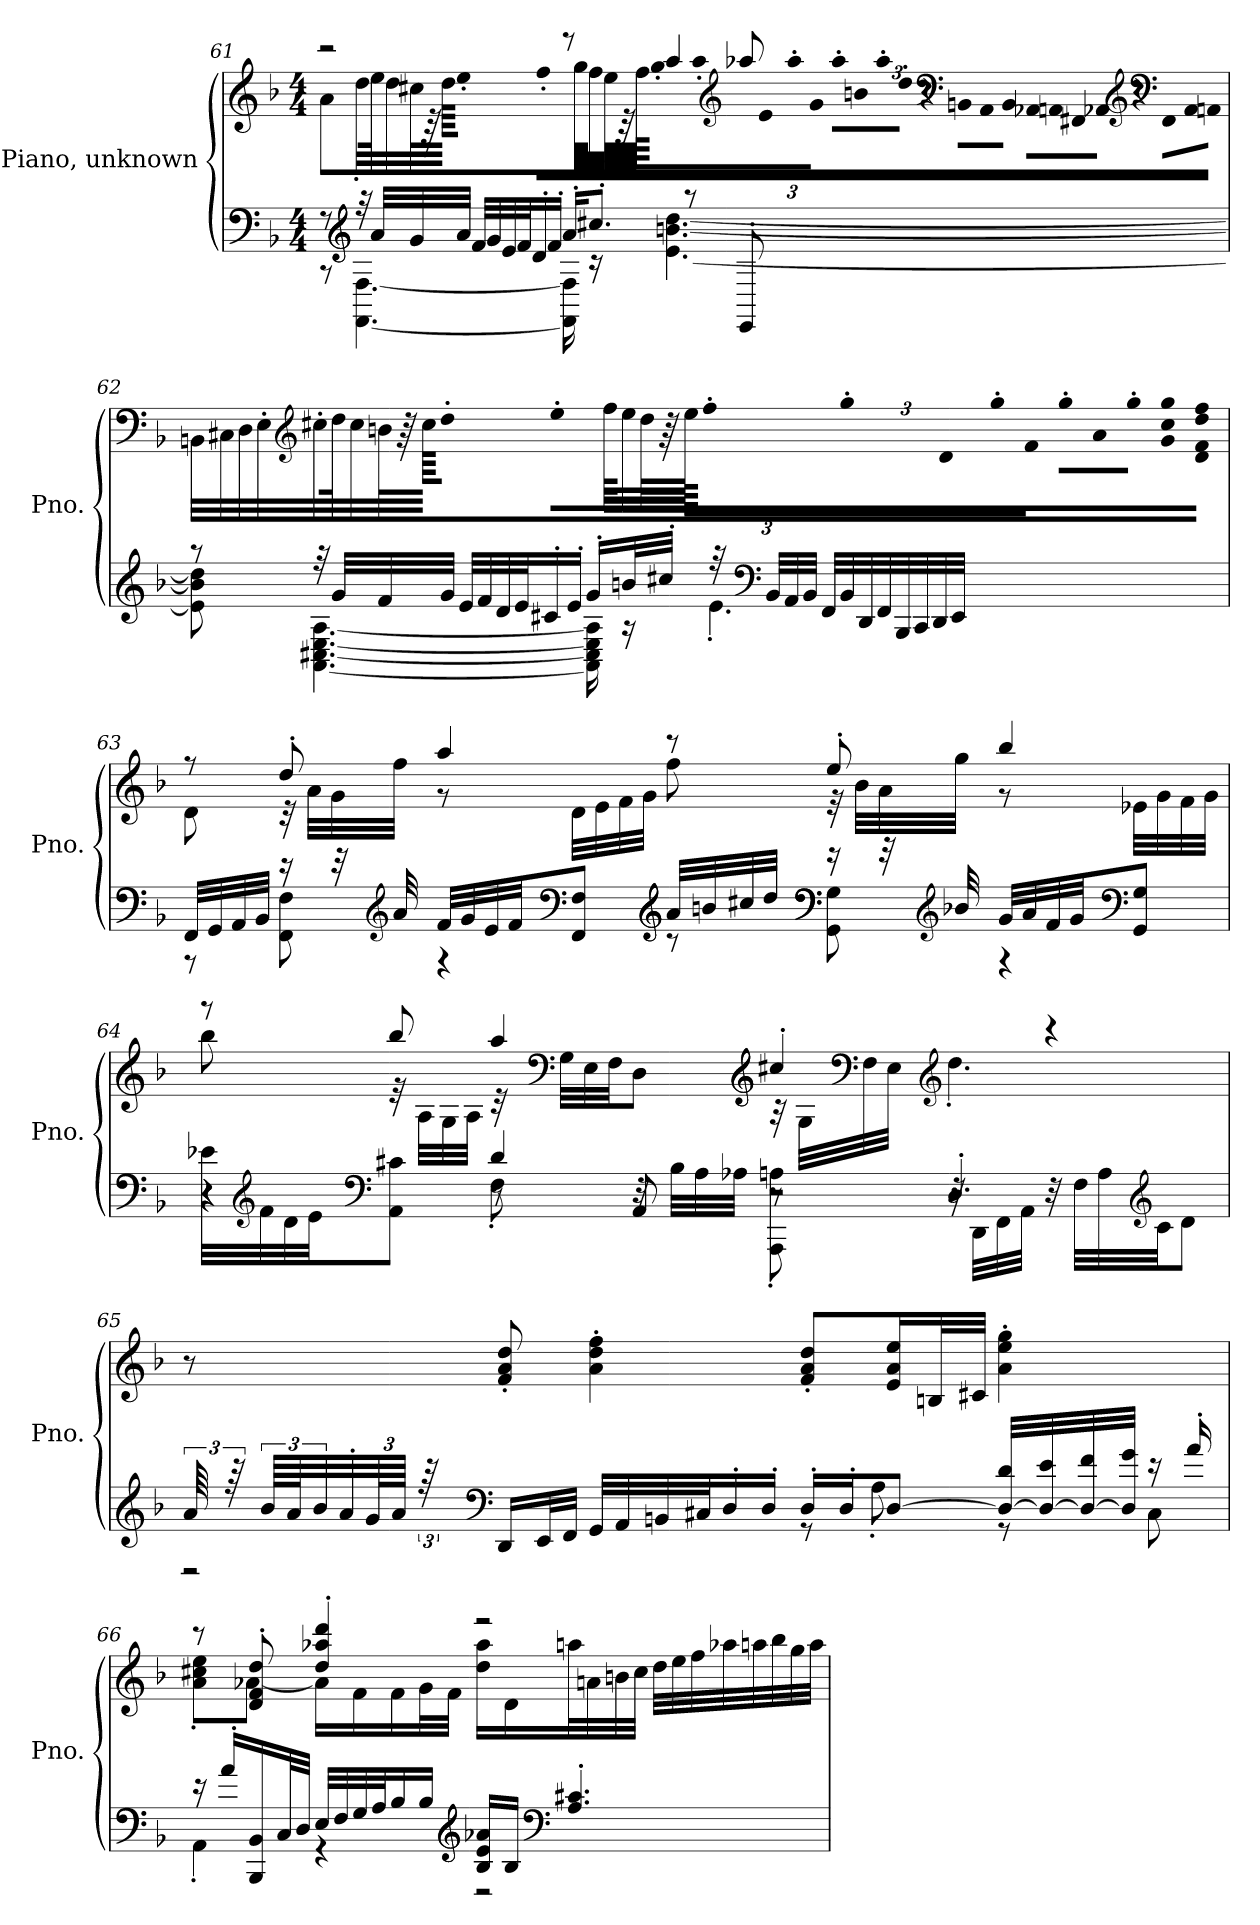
**kern	**kern
*part1	*part1
*staff2	*staff1
*I"Piano, unknown	*
*I'Pno.	*
!!LO:LB:g=z
*clefF4	*clefG2
*k[b-]	*k[b-]
*M4/4	*M4/4
=61	=61
*^	*^
8r	8r	2r	8a\L
*clefG2	*	*	*
32r	[4.FF\ [4.F\	.	32dd'\LL
*	*	*	*Xbrackettup
32a/LLL	.	.	96ee\K
.	.	.	48dd\
*	*	*	*brackettup
32g/	.	.	96cc#X\JJJk
.	.	.	96r
.	.	.	96dd\KLLL
32a/JJJ	.	.	32ee'\JJJ
32f/LLL	.	.	32ff'\LLL
*	*	*	*Xbrackettup
32g/	.	.	96gg\K
.	.	.	48ff\
*	*	*	*brackettup
32e/	.	.	96ee\JJJk
.	.	.	96r
.	.	.	96ff\KLLL
32f/J	.	.	32gg'\
16d'/	.	.	32aa'\
.	.	.	32e\
16f'/JJ	.	.	32aa'\
.	.	.	32g\JJJ
16a'/KL	16FF\] 16F\]	8r	32aa'\LLL
.	.	.	32bn\
8.cc#X'/J	16r	.	32aa'\
.	.	.	32dd'\JJJ
.	[4.e\ [4.bn\ [4.dd\	4aa/	32r
*	*	*clefF4	*
.	.	.	32BBn\LLL
.	.	.	32AA\
.	.	.	32BB\JJJ
8r	.	.	32AA-X\LLL
.	.	.	32AAn\
.	.	.	32FF#X\
.	.	.	32AA-X\JJJ
*	*	*clefG2	*
8EE'/	.	8aa-X/	32r
*	*	*clefF4	*
.	.	.	32FF#\LLL
.	.	.	32AA-\
.	.	.	32AAn\JJJ
*	*	*v	*v
!!LO:PB:g=z
=62	=62	=62
8r	8e\] 8b\] 8dd\]	32BBn\LLL
.	.	32C#X\
.	.	32D\
.	.	32E'\
*	*	*clefG2
32r	[4.AA\ [4.C#X\ [4.E\ [4.A\	32cc#X'\
*	*	*Xbrackettup
32g/LLL	.	96dd\K
.	.	48cc#\
*	*	*brackettup
32f/	.	96bn\JJJk
.	.	96r
.	.	96cc#\KLLL
32g/JJJ	.	32dd'\JJJ
32e/LLL	.	32ee'\LLL
*	*	*Xbrackettup
32f/	.	96ff\K
.	.	48ee\
*	*	*brackettup
32d/	.	96dd\JJJk
.	.	96r
.	.	96ee\KLLL
32e/J	.	32ff'\
16c#X'/	.	32gg'\
.	.	32d\
16e'/JJ	.	32gg'\
.	.	32f\JJJ
16g'/LL	16AA\] 16C#\] 16E\] 16A\]	32gg'\LLL
.	.	32a\J
32bn/L	16r	16gg'\JJ
32cc#X'/JJJ	.	.
32r	4.e'\	4g\ 4cc#\ 4gg\
*clefF4	*	*
32BB-/LLL	.	.
32AA/	.	.
32BB-/JJJ	.	.
32FF/LLL	.	.
32BB-/	.	.
32DD/	.	.
32FF/	.	.
32BBB-/	.	8d/ 8f/ 8dd/ 8ff/
32CC/	.	.
32DD/	.	.
32EE/JJJ	.	.
!!LO:LB:g=z
=63	=63	=63
*	*	*^
32FF/LLL	8r	8r	8d\
32GG/	.	.	.
32AA/	.	.	.
32BB-/JJJ	.	.	.
16r	8FF\ 8F\	8dd'/	32r
.	.	.	32a\LLL
32r	.	.	32g\
*clefG2	*	*	*
32a/	.	.	32ff\JJJ
32f/LLL	4r	4aa/	8r
32g/	.	.	.
32e/	.	.	.
32f/JJ	.	.	.
*clefF4	*	*	*
8FF/ 8F/J	.	.	32d\LLL
.	.	.	32e\
.	.	.	32f\
.	.	.	32g\JJJ
*clefG2	*	*	*
32a/LLL	8r	8r	8ff\
32bn/	.	.	.
32cc#X/	.	.	.
32dd/JJJ	.	.	.
*clefF4	*	*	*
16r	8GG\ 8G\	8ee'/	32r
.	.	.	32b-\LLL
32r	.	.	32a\
*clefG2	*	*	*
32b-X/	.	.	32gg\JJJ
32g/LLL	4r	4bb-/	8r
32a/	.	.	.
32f/	.	.	.
32g/JJ	.	.	.
*clefF4	*	*	*
8GG/ 8G/J	.	.	32e-X\LLL
.	.	.	32g\
.	.	.	32f\
.	.	.	32g\JJJ
!!LO:LB:g=z	!!
=64	=64	=64	=64
*	*^	*	*
4r	32e-X\LLL	4r	8r	8bb-\
*clefG2	*	*	*	*
.	32f\	.	.	.
.	32d\	.	.	.
.	32e-\JJ	.	.	.
*clefF4	*	*	*	*
.	8AA\ 8c#X\J	.	8bb-/	32r
.	.	.	.	32A\LLL
.	.	.	.	32G\
.	.	.	.	32A\JJJ
4d/	8F'\	8r	4aa/	32r
*	*	*	*clefF4	*
.	.	.	.	32G\LLL
.	.	.	.	32E\
.	.	.	.	32F\JJ
.	32r	8AA/	.	8D\J
.	32B-\LLL	.	.	.
.	32A\	.	.	.
.	32A-X\JJJ	.	.	.
*	*	*	*clefG2	*
2r	8AAA\' 8An\'	8r	4cc#X'/	32r
.	.	.	.	32G\LLL
*	*	*	*clefF4	*
.	.	.	.	32F\
.	.	.	.	32E\JJJ
*	*	*	*clefG2	*
.	32r	4.D'/	.	4.dd'\
.	32DD\LLL	.	.	.
.	32FF\	.	.	.
.	32AA\JJJ	.	.	.
.	32r	.	4r	.
.	32F\LLL	.	.	.
.	32A\	.	.	.
*clefG2	*	*	*	*
.	32c#\JJ	.	.	.
.	8d\J	.	.	.
*	*v	*v	*	*
*	*	*v	*v
!!LO:LB:g=z
=65	=65	=65
96a/	2r	8r
96r	.	.
96b-/LLLL	.	.
*Xbrackettup	*	*
96a/J	.	.
48b-/	.	.
32a'/	.	.
*brackettup	*	*
96g/L	.	.
96a/JJJJ	.	.
96r	.	.
*clefF4	*	*
16DD/LL	.	8f/' 8a/' 8dd/'
32EE/L	.	.
32FF/JJJ	.	.
32GG/LLL	.	4a\' 4dd\' 4ff\'
32AA/	.	.
32BBn/	.	.
32C#X/J	.	.
16D'/	.	.
16D'/JJ	.	.
16D'/LL	8r	8f/' 8a/' 8dd/'L
16D'/J	.	.
[8D/J	8A'\	16e/ 16a/ 16ee/L
.	.	32Bn/L
.	.	32c#X/JJJ
32D/_ 32d/LLL	8r	4a\' 4ee\' 4gg\'
32D/_ 32e/	.	.
32D/_ 32f/	.	.
32D/] 32g/JJJ	.	.
16r	8C#\	.
16a'/	.	.
!!LO:LB:g=z
=66	=66	=66
*	*	*^
16r	4AA'\	8r	8a\' 8cc#X\' 8ee\'L
16a'/LL	.	.	.
16BBB-/ 16BB-/	.	8d/' 8f/' 8dd/'	[8a-X\J
32C/L	.	.	.
32D/JJJ	.	.	.
32E/LLL	4r	4dd/' 4aa-X/' 4ddd/'	16a-\LL]
32F/	.	.	.
32G/	.	.	16f\
32A/J	.	.	.
16B-/	.	.	16f\
16B-/JJ	.	.	32g\L
.	.	.	32f\JJJ
*clefG2	*	*	*
16B-/ 16e/ 16a-X/LL	2r	2r	16dd\ 16aa-\LL
16B-/JJ	.	.	16d\
*clefF4	*	*	*
4.A/' 4.c#X/'	.	.	32aan\L
.	.	.	32an\
.	.	.	32bn\
.	.	.	32cc#\JJJ
.	.	.	32dd\LLL
.	.	.	32ee\
.	.	.	32ff\
.	.	.	32aa-X\
.	.	.	32aan\
.	.	.	32bb-\
.	.	.	32gg\
.	.	.	32aa\JJJ
*v	*v	*	*
*	*v	*v
=	=
*-	*-
